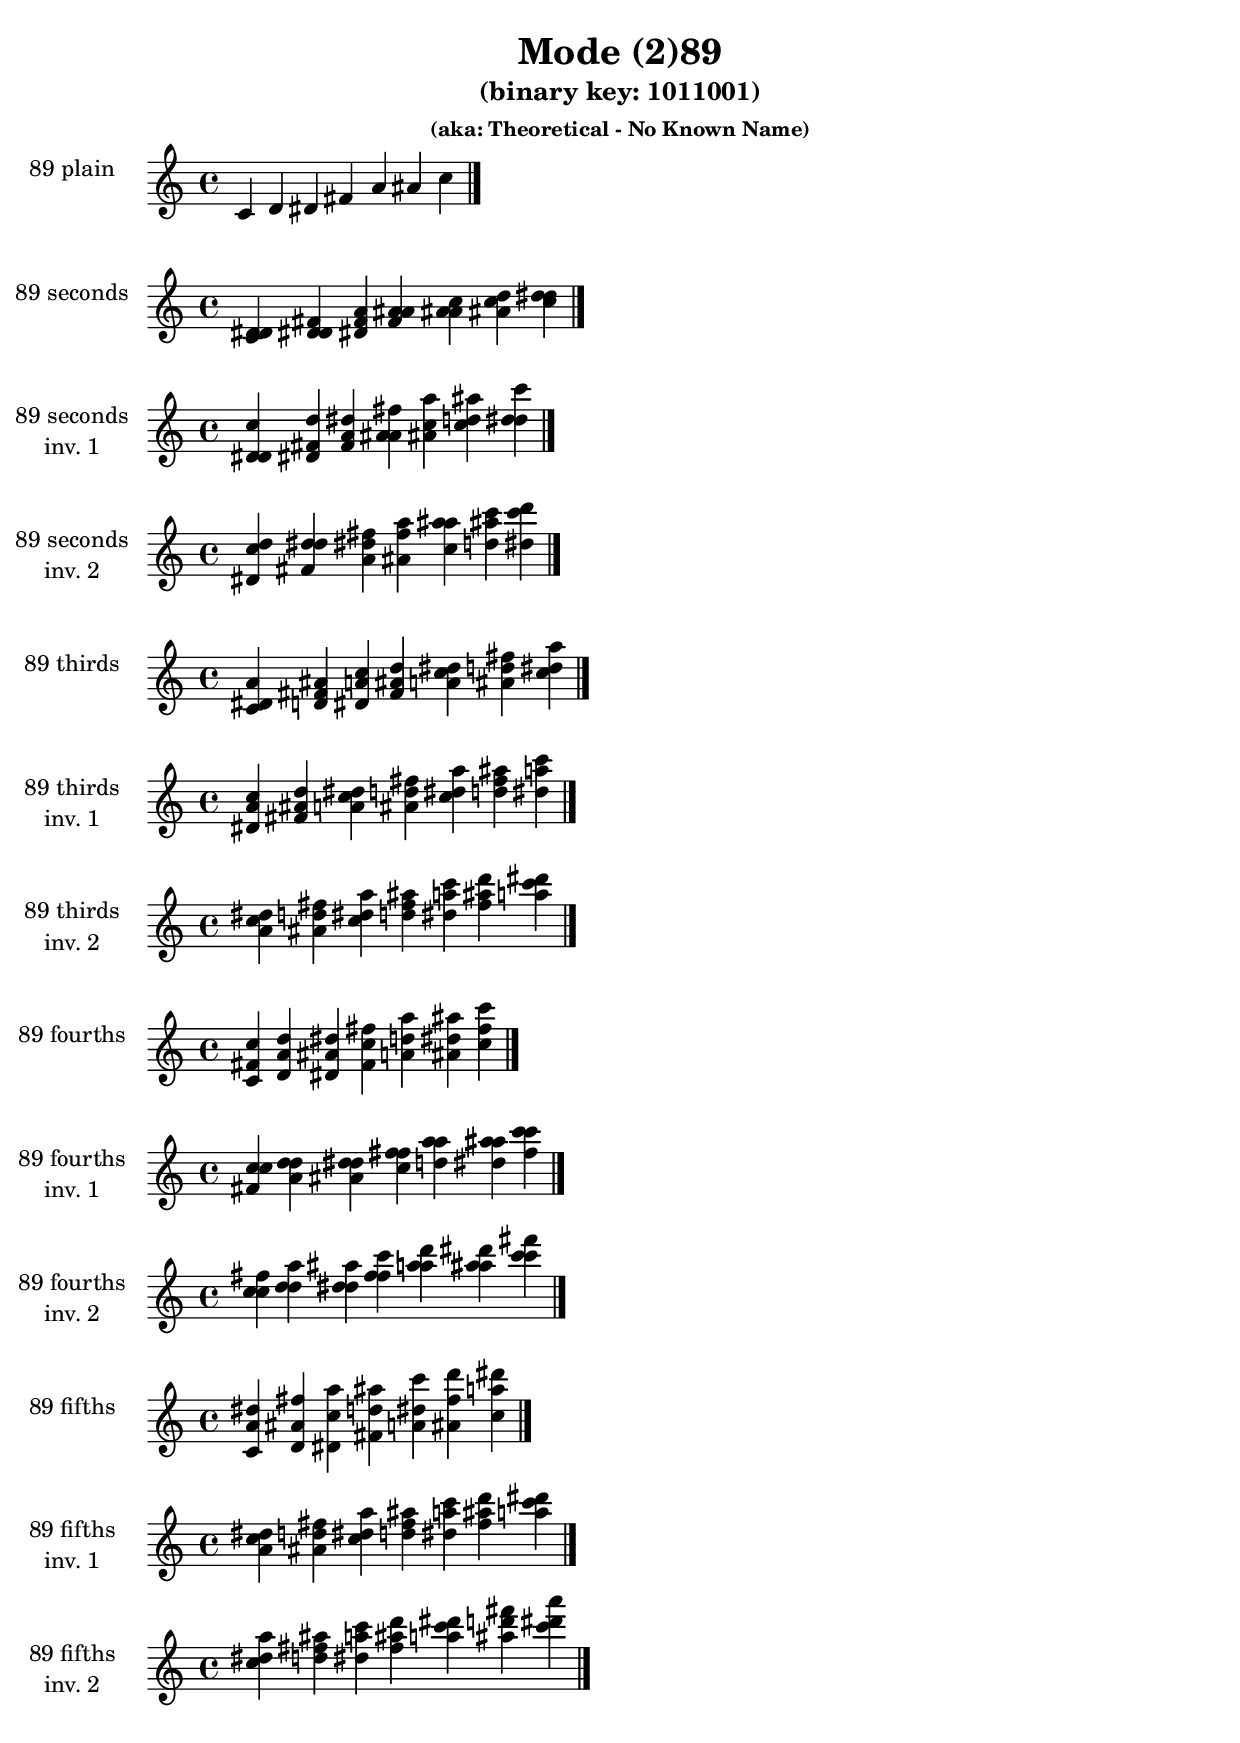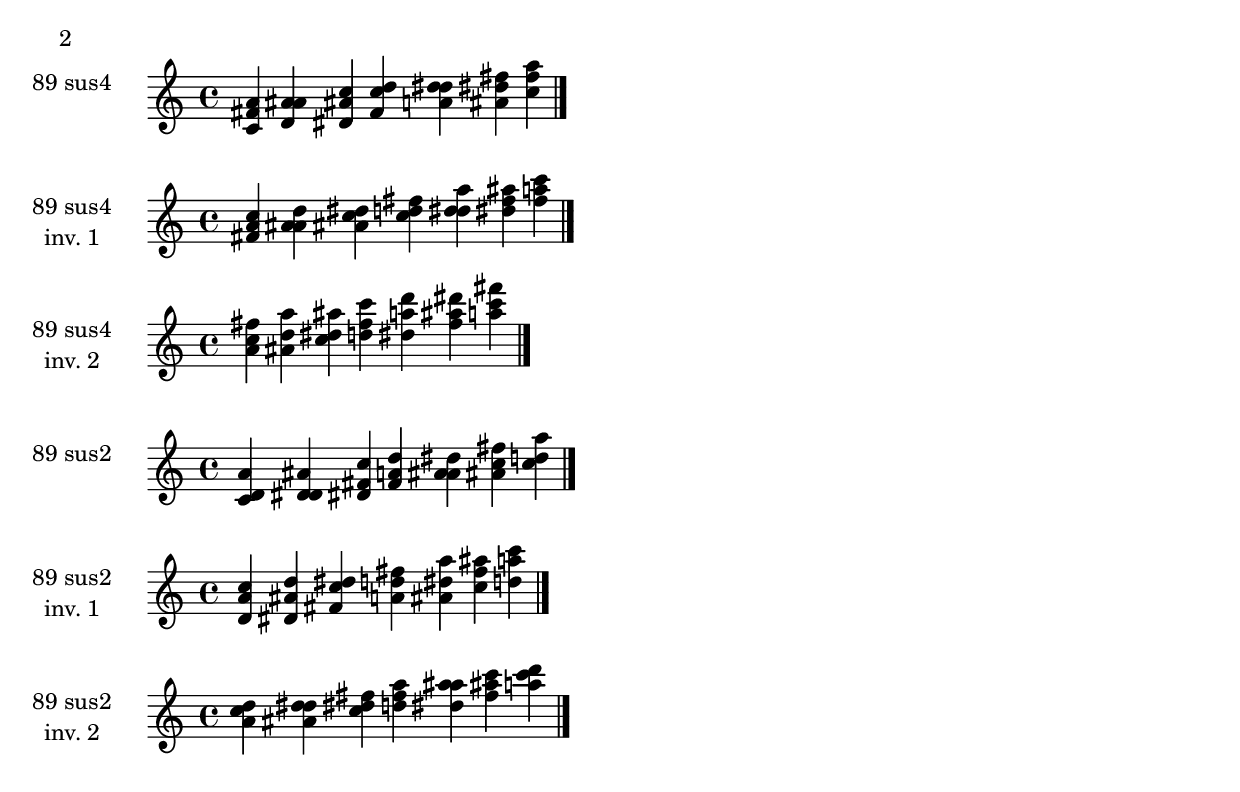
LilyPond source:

\version "2.19.0"

\header {
  title = "Mode (2)89"
  subtitle = "(binary key: 1011001)"
  subsubtitle = "(aka: Theoretical - No Known Name)"
 %% Remove default LilyPond tagline
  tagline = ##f
}

\paper {
  #(set-paper-size "a4")
}

global = {
  \key c \major
  \time 4/4
  \tempo 4=100
}

\book {
  \score {
    \new Staff \with {
      instrumentName =  \markup { \column {
         \hcenter-in #14 \line { 89 plain }
         \hcenter-in #14 \line {  } } }
      midiInstrument = "oboe"
    } { \accidentalStyle "default"
        \cadenzaOn c' d' dis' fis' a' ais' c''  \cadenzaOff \bar "|." }
    \layout { }
  }
  \score {
    \new Staff \with {
      instrumentName =  \markup { \column {
         \hcenter-in #14 \line { 89 seconds }
         \hcenter-in #14 \line {  } } }
      midiInstrument = "oboe"
    } { \accidentalStyle "default"
        \cadenzaOn <c' d' dis'> <d' dis' fis'> <dis' fis' a'> <fis' a' ais'> <a' ais' c''> <ais' c'' d''> <c'' d'' dis''>  \cadenzaOff \bar "|." }
    \layout { }
  }
  \score {
    \new Staff \with {
      instrumentName =  \markup { \column {
         \hcenter-in #14 \line { 89 seconds }
         \hcenter-in #14 \line { inv. 1 } } }
      midiInstrument = "oboe"
    } { \accidentalStyle "default"
        \cadenzaOn <d' dis' c''> <dis' fis' d''> <fis' a' dis''> <a' ais' fis''> <ais' c'' a''> <c'' d'' ais''> <d'' dis'' c'''>  \cadenzaOff \bar "|." }
    \layout { }
  }
  \score {
    \new Staff \with {
      instrumentName =  \markup { \column {
         \hcenter-in #14 \line { 89 seconds }
         \hcenter-in #14 \line { inv. 2 } } }
      midiInstrument = "oboe"
    } { \accidentalStyle "default"
        \cadenzaOn <dis' c'' d''> <fis' d'' dis''> <a' dis'' fis''> <ais' fis'' a''> <c'' a'' ais''> <d'' ais'' c'''> <dis'' c''' d'''>  \cadenzaOff \bar "|." }
    \layout { }
  }
  \score {
    \new Staff \with {
      instrumentName =  \markup { \column {
         \hcenter-in #14 \line { 89 thirds }
         \hcenter-in #14 \line {  } } }
      midiInstrument = "oboe"
    } { \accidentalStyle "default"
        \cadenzaOn <c' dis' a'> <d' fis' ais'> <dis' a' c''> <fis' ais' d''> <a' c'' dis''> <ais' d'' fis''> <c'' dis'' a''>  \cadenzaOff \bar "|." }
    \layout { }
  }
  \score {
    \new Staff \with {
      instrumentName =  \markup { \column {
         \hcenter-in #14 \line { 89 thirds }
         \hcenter-in #14 \line { inv. 1 } } }
      midiInstrument = "oboe"
    } { \accidentalStyle "default"
        \cadenzaOn <dis' a' c''> <fis' ais' d''> <a' c'' dis''> <ais' d'' fis''> <c'' dis'' a''> <d'' fis'' ais''> <dis'' a'' c'''>  \cadenzaOff \bar "|." }
    \layout { }
  }
  \score {
    \new Staff \with {
      instrumentName =  \markup { \column {
         \hcenter-in #14 \line { 89 thirds }
         \hcenter-in #14 \line { inv. 2 } } }
      midiInstrument = "oboe"
    } { \accidentalStyle "default"
        \cadenzaOn <a' c'' dis''> <ais' d'' fis''> <c'' dis'' a''> <d'' fis'' ais''> <dis'' a'' c'''> <fis'' ais'' d'''> <a'' c''' dis'''>  \cadenzaOff \bar "|." }
    \layout { }
  }
  \score {
    \new Staff \with {
      instrumentName =  \markup { \column {
         \hcenter-in #14 \line { 89 fourths }
         \hcenter-in #14 \line {  } } }
      midiInstrument = "oboe"
    } { \accidentalStyle "default"
        \cadenzaOn <c' fis' c''> <d' a' d''> <dis' ais' dis''> <fis' c'' fis''> <a' d'' a''> <ais' dis'' ais''> <c'' fis'' c'''>  \cadenzaOff \bar "|." }
    \layout { }
  }
  \score {
    \new Staff \with {
      instrumentName =  \markup { \column {
         \hcenter-in #14 \line { 89 fourths }
         \hcenter-in #14 \line { inv. 1 } } }
      midiInstrument = "oboe"
    } { \accidentalStyle "default"
        \cadenzaOn <fis' c'' c''> <a' d'' d''> <ais' dis'' dis''> <c'' fis'' fis''> <d'' a'' a''> <dis'' ais'' ais''> <fis'' c''' c'''>  \cadenzaOff \bar "|." }
    \layout { }
  }
  \score {
    \new Staff \with {
      instrumentName =  \markup { \column {
         \hcenter-in #14 \line { 89 fourths }
         \hcenter-in #14 \line { inv. 2 } } }
      midiInstrument = "oboe"
    } { \accidentalStyle "default"
        \cadenzaOn <c'' c'' fis''> <d'' d'' a''> <dis'' dis'' ais''> <fis'' fis'' c'''> <a'' a'' d'''> <ais'' ais'' dis'''> <c''' c''' fis'''>  \cadenzaOff \bar "|." }
    \layout { }
  }
  \score {
    \new Staff \with {
      instrumentName =  \markup { \column {
         \hcenter-in #14 \line { 89 fifths }
         \hcenter-in #14 \line {  } } }
      midiInstrument = "oboe"
    } { \accidentalStyle "default"
        \cadenzaOn <c' a' dis''> <d' ais' fis''> <dis' c'' a''> <fis' d'' ais''> <a' dis'' c'''> <ais' fis'' d'''> <c'' a'' dis'''>  \cadenzaOff \bar "|." }
    \layout { }
  }
  \score {
    \new Staff \with {
      instrumentName =  \markup { \column {
         \hcenter-in #14 \line { 89 fifths }
         \hcenter-in #14 \line { inv. 1 } } }
      midiInstrument = "oboe"
    } { \accidentalStyle "default"
        \cadenzaOn <a' dis'' c''> <ais' fis'' d''> <c'' a'' dis''> <d'' ais'' fis''> <dis'' c''' a''> <fis'' d''' ais''> <a'' dis''' c'''>  \cadenzaOff \bar "|." }
    \layout { }
  }
  \score {
    \new Staff \with {
      instrumentName =  \markup { \column {
         \hcenter-in #14 \line { 89 fifths }
         \hcenter-in #14 \line { inv. 2 } } }
      midiInstrument = "oboe"
    } { \accidentalStyle "default"
        \cadenzaOn <dis'' c'' a''> <fis'' d'' ais''> <a'' dis'' c'''> <ais'' fis'' d'''> <c''' a'' dis'''> <d''' ais'' fis'''> <dis''' c''' a'''>  \cadenzaOff \bar "|." }
    \layout { }
  }
  \score {
    \new Staff \with {
      instrumentName =  \markup { \column {
         \hcenter-in #14 \line { 89 sus4 }
         \hcenter-in #14 \line {  } } }
      midiInstrument = "oboe"
    } { \accidentalStyle "default"
        \cadenzaOn <c' fis' a'> <d' a' ais'> <dis' ais' c''> <fis' c'' d''> <a' d'' dis''> <ais' dis'' fis''> <c'' fis'' a''>  \cadenzaOff \bar "|." }
    \layout { }
  }
  \score {
    \new Staff \with {
      instrumentName =  \markup { \column {
         \hcenter-in #14 \line { 89 sus4 }
         \hcenter-in #14 \line { inv. 1 } } }
      midiInstrument = "oboe"
    } { \accidentalStyle "default"
        \cadenzaOn <fis' a' c''> <a' ais' d''> <ais' c'' dis''> <c'' d'' fis''> <d'' dis'' a''> <dis'' fis'' ais''> <fis'' a'' c'''>  \cadenzaOff \bar "|." }
    \layout { }
  }
  \score {
    \new Staff \with {
      instrumentName =  \markup { \column {
         \hcenter-in #14 \line { 89 sus4 }
         \hcenter-in #14 \line { inv. 2 } } }
      midiInstrument = "oboe"
    } { \accidentalStyle "default"
        \cadenzaOn <a' c'' fis''> <ais' d'' a''> <c'' dis'' ais''> <d'' fis'' c'''> <dis'' a'' d'''> <fis'' ais'' dis'''> <a'' c''' fis'''>  \cadenzaOff \bar "|." }
    \layout { }
  }
  \score {
    \new Staff \with {
      instrumentName =  \markup { \column {
         \hcenter-in #14 \line { 89 sus2 }
         \hcenter-in #14 \line {  } } }
      midiInstrument = "oboe"
    } { \accidentalStyle "default"
        \cadenzaOn <c' d' a'> <d' dis' ais'> <dis' fis' c''> <fis' a' d''> <a' ais' dis''> <ais' c'' fis''> <c'' d'' a''>  \cadenzaOff \bar "|." }
    \layout { }
  }
  \score {
    \new Staff \with {
      instrumentName =  \markup { \column {
         \hcenter-in #14 \line { 89 sus2 }
         \hcenter-in #14 \line { inv. 1 } } }
      midiInstrument = "oboe"
    } { \accidentalStyle "default"
        \cadenzaOn <d' a' c''> <dis' ais' d''> <fis' c'' dis''> <a' d'' fis''> <ais' dis'' a''> <c'' fis'' ais''> <d'' a'' c'''>  \cadenzaOff \bar "|." }
    \layout { }
  }
  \score {
    \new Staff \with {
      instrumentName =  \markup { \column {
         \hcenter-in #14 \line { 89 sus2 }
         \hcenter-in #14 \line { inv. 2 } } }
      midiInstrument = "oboe"
    } { \accidentalStyle "default"
        \cadenzaOn <a' c'' d''> <ais' d'' dis''> <c'' dis'' fis''> <d'' fis'' a''> <dis'' a'' ais''> <fis'' ais'' c'''> <a'' c''' d'''>  \cadenzaOff \bar "|." }
    \layout { }
  }
}

\book {
  \bookOutputSuffix "plain_"
  \score {
    \new Staff \with {
      instrumentName =  \markup { \column {
         \hcenter-in #14 \line { 89 plain }
         \hcenter-in #14 \line {  } } }
      midiInstrument = "oboe"
    } { \accidentalStyle "default"
        \cadenzaOn c' d' dis' fis' a' ais' c''  \cadenzaOff \bar "|." }
    \midi { }
  }
}
\book {
  \bookOutputSuffix "seconds_"
  \score {
    \new Staff \with {
      instrumentName =  \markup { \column {
         \hcenter-in #14 \line { 89 seconds }
         \hcenter-in #14 \line {  } } }
      midiInstrument = "oboe"
    } { \accidentalStyle "default"
        \cadenzaOn <c' d' dis'> <d' dis' fis'> <dis' fis' a'> <fis' a' ais'> <a' ais' c''> <ais' c'' d''> <c'' d'' dis''>  \cadenzaOff \bar "|." }
    \midi { }
  }
}
\book {
  \bookOutputSuffix "seconds_inv. 1"
  \score {
    \new Staff \with {
      instrumentName =  \markup { \column {
         \hcenter-in #14 \line { 89 seconds }
         \hcenter-in #14 \line { inv. 1 } } }
      midiInstrument = "oboe"
    } { \accidentalStyle "default"
        \cadenzaOn <d' dis' c''> <dis' fis' d''> <fis' a' dis''> <a' ais' fis''> <ais' c'' a''> <c'' d'' ais''> <d'' dis'' c'''>  \cadenzaOff \bar "|." }
    \midi { }
  }
}
\book {
  \bookOutputSuffix "seconds_inv. 2"
  \score {
    \new Staff \with {
      instrumentName =  \markup { \column {
         \hcenter-in #14 \line { 89 seconds }
         \hcenter-in #14 \line { inv. 2 } } }
      midiInstrument = "oboe"
    } { \accidentalStyle "default"
        \cadenzaOn <dis' c'' d''> <fis' d'' dis''> <a' dis'' fis''> <ais' fis'' a''> <c'' a'' ais''> <d'' ais'' c'''> <dis'' c''' d'''>  \cadenzaOff \bar "|." }
    \midi { }
  }
}
\book {
  \bookOutputSuffix "thirds_"
  \score {
    \new Staff \with {
      instrumentName =  \markup { \column {
         \hcenter-in #14 \line { 89 thirds }
         \hcenter-in #14 \line {  } } }
      midiInstrument = "oboe"
    } { \accidentalStyle "default"
        \cadenzaOn <c' dis' a'> <d' fis' ais'> <dis' a' c''> <fis' ais' d''> <a' c'' dis''> <ais' d'' fis''> <c'' dis'' a''>  \cadenzaOff \bar "|." }
    \midi { }
  }
}
\book {
  \bookOutputSuffix "thirds_inv. 1"
  \score {
    \new Staff \with {
      instrumentName =  \markup { \column {
         \hcenter-in #14 \line { 89 thirds }
         \hcenter-in #14 \line { inv. 1 } } }
      midiInstrument = "oboe"
    } { \accidentalStyle "default"
        \cadenzaOn <dis' a' c''> <fis' ais' d''> <a' c'' dis''> <ais' d'' fis''> <c'' dis'' a''> <d'' fis'' ais''> <dis'' a'' c'''>  \cadenzaOff \bar "|." }
    \midi { }
  }
}
\book {
  \bookOutputSuffix "thirds_inv. 2"
  \score {
    \new Staff \with {
      instrumentName =  \markup { \column {
         \hcenter-in #14 \line { 89 thirds }
         \hcenter-in #14 \line { inv. 2 } } }
      midiInstrument = "oboe"
    } { \accidentalStyle "default"
        \cadenzaOn <a' c'' dis''> <ais' d'' fis''> <c'' dis'' a''> <d'' fis'' ais''> <dis'' a'' c'''> <fis'' ais'' d'''> <a'' c''' dis'''>  \cadenzaOff \bar "|." }
    \midi { }
  }
}
\book {
  \bookOutputSuffix "fourths_"
  \score {
    \new Staff \with {
      instrumentName =  \markup { \column {
         \hcenter-in #14 \line { 89 fourths }
         \hcenter-in #14 \line {  } } }
      midiInstrument = "oboe"
    } { \accidentalStyle "default"
        \cadenzaOn <c' fis' c''> <d' a' d''> <dis' ais' dis''> <fis' c'' fis''> <a' d'' a''> <ais' dis'' ais''> <c'' fis'' c'''>  \cadenzaOff \bar "|." }
    \midi { }
  }
}
\book {
  \bookOutputSuffix "fourths_inv. 1"
  \score {
    \new Staff \with {
      instrumentName =  \markup { \column {
         \hcenter-in #14 \line { 89 fourths }
         \hcenter-in #14 \line { inv. 1 } } }
      midiInstrument = "oboe"
    } { \accidentalStyle "default"
        \cadenzaOn <fis' c'' c''> <a' d'' d''> <ais' dis'' dis''> <c'' fis'' fis''> <d'' a'' a''> <dis'' ais'' ais''> <fis'' c''' c'''>  \cadenzaOff \bar "|." }
    \midi { }
  }
}
\book {
  \bookOutputSuffix "fourths_inv. 2"
  \score {
    \new Staff \with {
      instrumentName =  \markup { \column {
         \hcenter-in #14 \line { 89 fourths }
         \hcenter-in #14 \line { inv. 2 } } }
      midiInstrument = "oboe"
    } { \accidentalStyle "default"
        \cadenzaOn <c'' c'' fis''> <d'' d'' a''> <dis'' dis'' ais''> <fis'' fis'' c'''> <a'' a'' d'''> <ais'' ais'' dis'''> <c''' c''' fis'''>  \cadenzaOff \bar "|." }
    \midi { }
  }
}
\book {
  \bookOutputSuffix "fifths_"
  \score {
    \new Staff \with {
      instrumentName =  \markup { \column {
         \hcenter-in #14 \line { 89 fifths }
         \hcenter-in #14 \line {  } } }
      midiInstrument = "oboe"
    } { \accidentalStyle "default"
        \cadenzaOn <c' a' dis''> <d' ais' fis''> <dis' c'' a''> <fis' d'' ais''> <a' dis'' c'''> <ais' fis'' d'''> <c'' a'' dis'''>  \cadenzaOff \bar "|." }
    \midi { }
  }
}
\book {
  \bookOutputSuffix "fifths_inv. 1"
  \score {
    \new Staff \with {
      instrumentName =  \markup { \column {
         \hcenter-in #14 \line { 89 fifths }
         \hcenter-in #14 \line { inv. 1 } } }
      midiInstrument = "oboe"
    } { \accidentalStyle "default"
        \cadenzaOn <a' dis'' c''> <ais' fis'' d''> <c'' a'' dis''> <d'' ais'' fis''> <dis'' c''' a''> <fis'' d''' ais''> <a'' dis''' c'''>  \cadenzaOff \bar "|." }
    \midi { }
  }
}
\book {
  \bookOutputSuffix "fifths_inv. 2"
  \score {
    \new Staff \with {
      instrumentName =  \markup { \column {
         \hcenter-in #14 \line { 89 fifths }
         \hcenter-in #14 \line { inv. 2 } } }
      midiInstrument = "oboe"
    } { \accidentalStyle "default"
        \cadenzaOn <dis'' c'' a''> <fis'' d'' ais''> <a'' dis'' c'''> <ais'' fis'' d'''> <c''' a'' dis'''> <d''' ais'' fis'''> <dis''' c''' a'''>  \cadenzaOff \bar "|." }
    \midi { }
  }
}
\book {
  \bookOutputSuffix "sus4_"
  \score {
    \new Staff \with {
      instrumentName =  \markup { \column {
         \hcenter-in #14 \line { 89 sus4 }
         \hcenter-in #14 \line {  } } }
      midiInstrument = "oboe"
    } { \accidentalStyle "default"
        \cadenzaOn <c' fis' a'> <d' a' ais'> <dis' ais' c''> <fis' c'' d''> <a' d'' dis''> <ais' dis'' fis''> <c'' fis'' a''>  \cadenzaOff \bar "|." }
    \midi { }
  }
}
\book {
  \bookOutputSuffix "sus4_inv. 1"
  \score {
    \new Staff \with {
      instrumentName =  \markup { \column {
         \hcenter-in #14 \line { 89 sus4 }
         \hcenter-in #14 \line { inv. 1 } } }
      midiInstrument = "oboe"
    } { \accidentalStyle "default"
        \cadenzaOn <fis' a' c''> <a' ais' d''> <ais' c'' dis''> <c'' d'' fis''> <d'' dis'' a''> <dis'' fis'' ais''> <fis'' a'' c'''>  \cadenzaOff \bar "|." }
    \midi { }
  }
}
\book {
  \bookOutputSuffix "sus4_inv. 2"
  \score {
    \new Staff \with {
      instrumentName =  \markup { \column {
         \hcenter-in #14 \line { 89 sus4 }
         \hcenter-in #14 \line { inv. 2 } } }
      midiInstrument = "oboe"
    } { \accidentalStyle "default"
        \cadenzaOn <a' c'' fis''> <ais' d'' a''> <c'' dis'' ais''> <d'' fis'' c'''> <dis'' a'' d'''> <fis'' ais'' dis'''> <a'' c''' fis'''>  \cadenzaOff \bar "|." }
    \midi { }
  }
}
\book {
  \bookOutputSuffix "sus2_"
  \score {
    \new Staff \with {
      instrumentName =  \markup { \column {
         \hcenter-in #14 \line { 89 sus2 }
         \hcenter-in #14 \line {  } } }
      midiInstrument = "oboe"
    } { \accidentalStyle "default"
        \cadenzaOn <c' d' a'> <d' dis' ais'> <dis' fis' c''> <fis' a' d''> <a' ais' dis''> <ais' c'' fis''> <c'' d'' a''>  \cadenzaOff \bar "|." }
    \midi { }
  }
}
\book {
  \bookOutputSuffix "sus2_inv. 1"
  \score {
    \new Staff \with {
      instrumentName =  \markup { \column {
         \hcenter-in #14 \line { 89 sus2 }
         \hcenter-in #14 \line { inv. 1 } } }
      midiInstrument = "oboe"
    } { \accidentalStyle "default"
        \cadenzaOn <d' a' c''> <dis' ais' d''> <fis' c'' dis''> <a' d'' fis''> <ais' dis'' a''> <c'' fis'' ais''> <d'' a'' c'''>  \cadenzaOff \bar "|." }
    \midi { }
  }
}
\book {
  \bookOutputSuffix "sus2_inv. 2"
  \score {
    \new Staff \with {
      instrumentName =  \markup { \column {
         \hcenter-in #14 \line { 89 sus2 }
         \hcenter-in #14 \line { inv. 2 } } }
      midiInstrument = "oboe"
    } { \accidentalStyle "default"
        \cadenzaOn <a' c'' d''> <ais' d'' dis''> <c'' dis'' fis''> <d'' fis'' a''> <dis'' a'' ais''> <fis'' ais'' c'''> <a'' c''' d'''>  \cadenzaOff \bar "|." }
    \midi { }
  }
}
